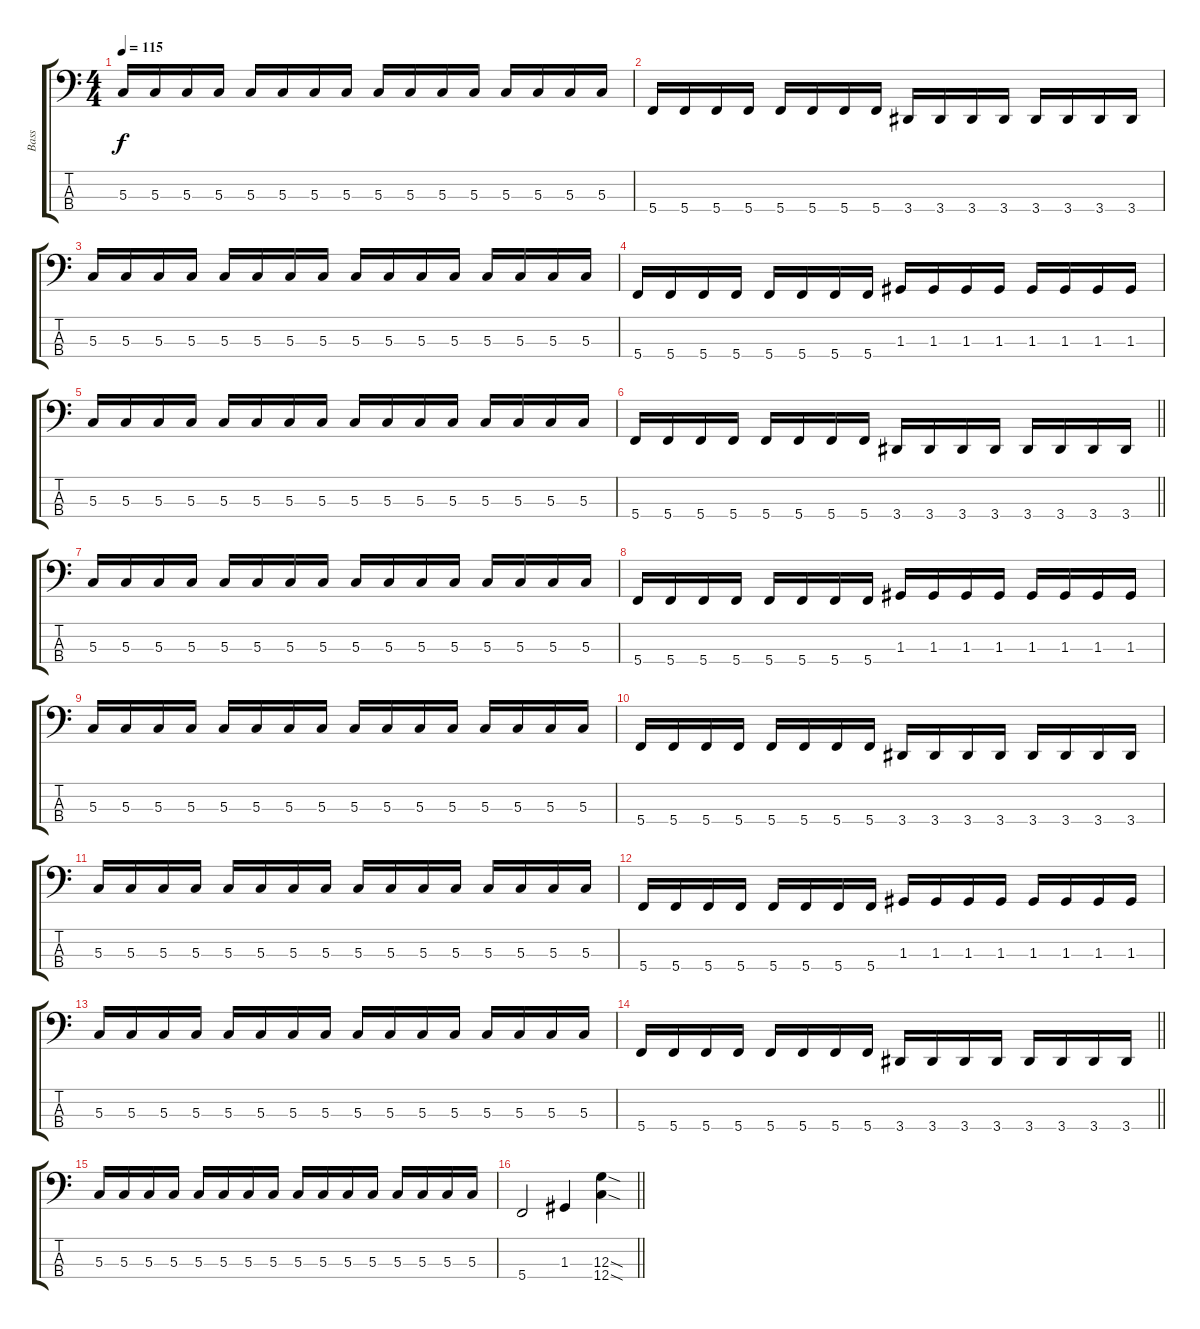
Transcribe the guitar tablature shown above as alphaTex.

\track ("Bass" "Bass") {instrument electricbasspick}
\staff {score tabs}
\tuning (F2 C2 G1 C1) {hide}
\ts (4 4)
\tempo 115
\clef f4
\ks c
5.3.16{dy f} 5.3.16 5.3.16 5.3.16 5.3.16 5.3.16 5.3.16 5.3.16 5.3.16 5.3.16 5.3.16 5.3.16 5.3.16 5.3.16 5.3.16 5.3.16 |
5.4.16 5.4.16 5.4.16 5.4.16 5.4.16 5.4.16 5.4.16 5.4.16 3.4.16 3.4.16 3.4.16 3.4.16 3.4.16 3.4.16 3.4.16 3.4.16 |
5.3.16 5.3.16 5.3.16 5.3.16 5.3.16 5.3.16 5.3.16 5.3.16 5.3.16 5.3.16 5.3.16 5.3.16 5.3.16 5.3.16 5.3.16 5.3.16 |
5.4.16 5.4.16 5.4.16 5.4.16 5.4.16 5.4.16 5.4.16 5.4.16 1.3.16 1.3.16 1.3.16 1.3.16 1.3.16 1.3.16 1.3.16 1.3.16 |
5.3.16 5.3.16 5.3.16 5.3.16 5.3.16 5.3.16 5.3.16 5.3.16 5.3.16 5.3.16 5.3.16 5.3.16 5.3.16 5.3.16 5.3.16 5.3.16 |
\barLineRight lightlight
5.4.16 5.4.16 5.4.16 5.4.16 5.4.16 5.4.16 5.4.16 5.4.16 3.4.16 3.4.16 3.4.16 3.4.16 3.4.16 3.4.16 3.4.16 3.4.16 |
5.3.16 5.3.16 5.3.16 5.3.16 5.3.16 5.3.16 5.3.16 5.3.16 5.3.16 5.3.16 5.3.16 5.3.16 5.3.16 5.3.16 5.3.16 5.3.16 |
5.4.16 5.4.16 5.4.16 5.4.16 5.4.16 5.4.16 5.4.16 5.4.16 1.3.16 1.3.16 1.3.16 1.3.16 1.3.16 1.3.16 1.3.16 1.3.16 |
5.3.16 5.3.16 5.3.16 5.3.16 5.3.16 5.3.16 5.3.16 5.3.16 5.3.16 5.3.16 5.3.16 5.3.16 5.3.16 5.3.16 5.3.16 5.3.16 |
5.4.16 5.4.16 5.4.16 5.4.16 5.4.16 5.4.16 5.4.16 5.4.16 3.4.16 3.4.16 3.4.16 3.4.16 3.4.16 3.4.16 3.4.16 3.4.16 |
5.3.16 5.3.16 5.3.16 5.3.16 5.3.16 5.3.16 5.3.16 5.3.16 5.3.16 5.3.16 5.3.16 5.3.16 5.3.16 5.3.16 5.3.16 5.3.16 |
5.4.16 5.4.16 5.4.16 5.4.16 5.4.16 5.4.16 5.4.16 5.4.16 1.3.16 1.3.16 1.3.16 1.3.16 1.3.16 1.3.16 1.3.16 1.3.16 |
5.3.16 5.3.16 5.3.16 5.3.16 5.3.16 5.3.16 5.3.16 5.3.16 5.3.16 5.3.16 5.3.16 5.3.16 5.3.16 5.3.16 5.3.16 5.3.16 |
\barLineRight lightlight
5.4.16 5.4.16 5.4.16 5.4.16 5.4.16 5.4.16 5.4.16 5.4.16 3.4.16 3.4.16 3.4.16 3.4.16 3.4.16 3.4.16 3.4.16 3.4.16 |
5.3.16 5.3.16 5.3.16 5.3.16 5.3.16 5.3.16 5.3.16 5.3.16 5.3.16 5.3.16 5.3.16 5.3.16 5.3.16 5.3.16 5.3.16 5.3.16 |
\barLineRight lightlight
5.4.2 1.3.4 (12.3{sod} 12.4{sod}).4
